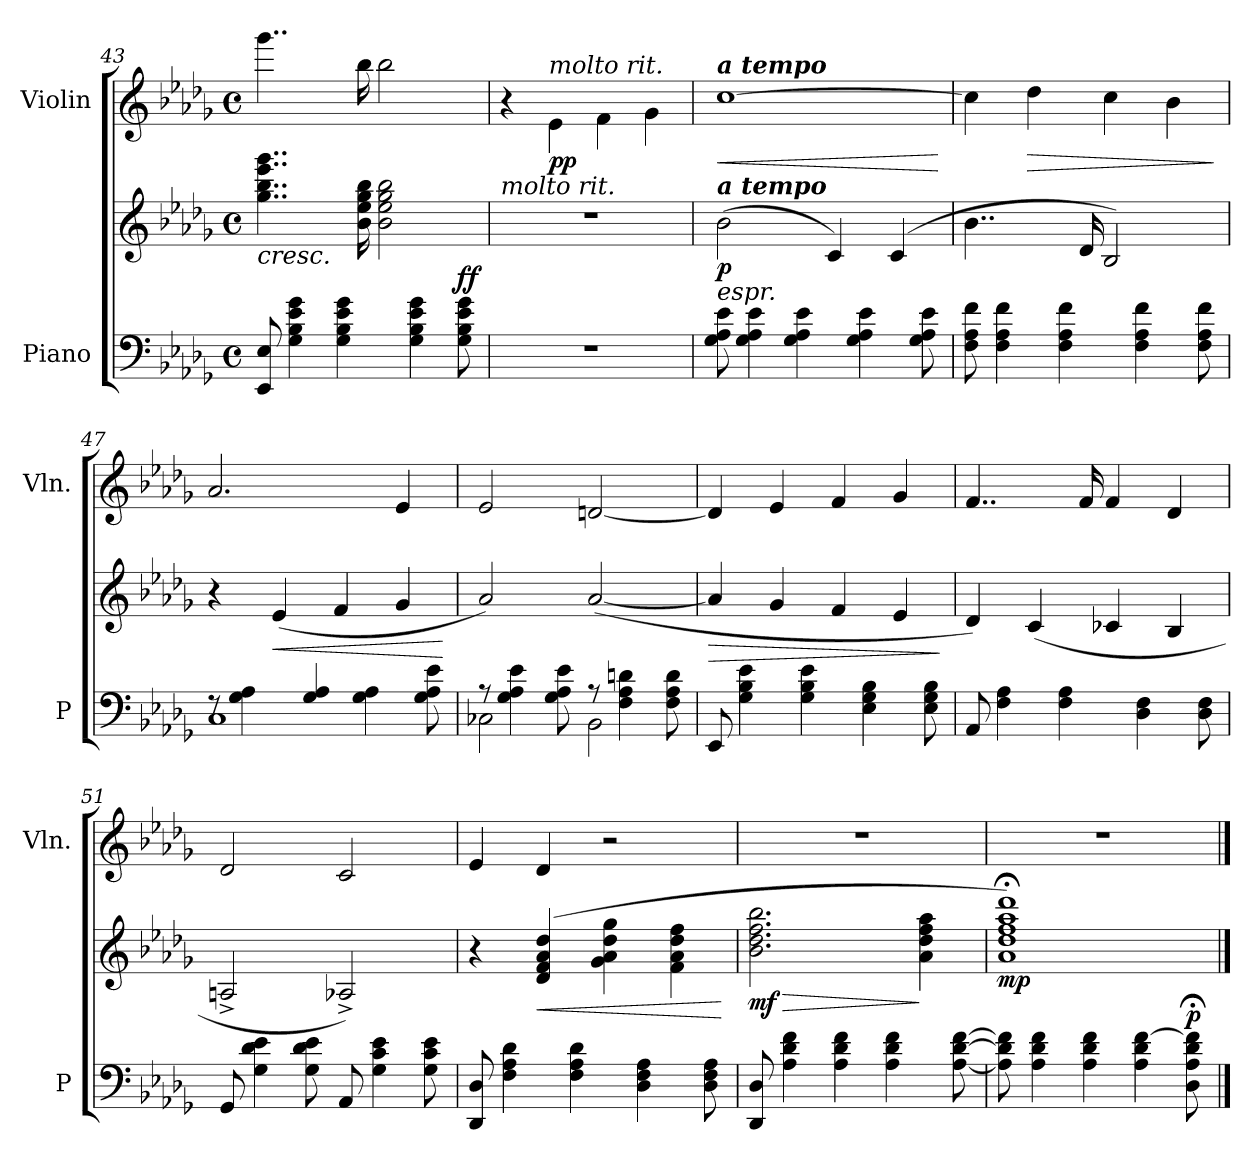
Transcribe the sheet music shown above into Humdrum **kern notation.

**kern	**kern	**dynam	**kern	**dynam
*part2	*part2	*part2	*part1	*part1
*staff3	*staff2	*staff2/3	*staff1	*staff1
*I"Piano	*	*	*I"Violin	*
*I'P	*	*	*I'Vln.	*
*clefF4	*clefG2	*	*clefG2	*
*k[b-e-a-d-g-]	*k[b-e-a-d-g-]	*	*k[b-e-a-d-g-]	*
*M4/4	*M4/4	*	*M4/4	*
*met(c)	*met(c)	*	*met(c)	*
=43	=43	=43	=43	=43
!	!	!LO:HP:b	!	!
8EE-/ 8E-/	4..gg-\ 4..bb-\ 4..eee-\ 4..ggg-\	<	4..ggg-\	.
4G-\ 4B-\ 4e-\ 4g-\	.	.	.	.
4G-\ 4B-\ 4e-\ 4g-\	.	.	.	.
.	16b-\ 16ee-\ 16gg-\ 16bb-\	.	16bb-\	.
.	2b-\ 2ee-\ 2gg-\ 2bb-\	.	2bb-\	.
4G-\ 4B-\ 4e-\ 4g-\	.	.	.	.
!	!	!LO:DY:a=2	!	!
8G-\ 8B-\ 8e-\ 8g-\	.	ff	.	.
.	.	[	.	.
=44	=44	=44	=44	=44
!	!LO:TX:a:i:t=molto rit.	!	!	!
1r	1r	.	4r	.
!	!	!	!LO:TX:a:i:t=molto rit.	!
!	!	!	!	!LO:DY:b
.	.	.	4e-\	pp
.	.	.	4f\	.
.	.	.	4g-\	.
=45	=45	=45	=45	=45
!	!	!	!LO:TX:a:Bi:t=a tempo	!
!	!LO:TX:b:i:t=espr.	!	!	!
!	!LO:TX:a:Bi:t=a tempo	!	!	!
!	!	!LO:DY:b	!	!LO:HP:b
8G-\ 8A-\ 8e-\	(2b-\	p	[1cc	<
4G-\ 4A-\ 4e-\	.	.	.	.
4G-\ 4A-\ 4e-\	.	.	.	.
.	4c/)	.	.	.
4G-\ 4A-\ 4e-\	.	.	.	.
.	(4c/	.	.	.
8G-\ 8A-\ 8e-\	.	.	.	.
.	.	.	.	[
=46	=46	=46	=46	=46
8F\ 8A-\ 8f\	4..b-\	.	4cc\]	.
4F\ 4A-\ 4f\	.	.	.	.
!	!	!	!	!LO:HP:b
.	.	.	4dd-\	>
4F\ 4A-\ 4f\	.	.	.	.
.	16d-/	.	.	.
.	2B-/)	.	4cc\	.
4F\ 4A-\ 4f\	.	.	.	.
.	.	.	4b-\	.
8F\ 8A-\ 8f\	.	.	.	.
.	.	.	.	]
!!LO:PB:g=z
=47	=47	=47	=47	=47
*^	*	*	*	*
8rF	1C	4r	.	2.a-/	.
4G-\ 4A-\	.	.	.	.	.
!	!	!	!LO:HP:b	!	!
.	.	(4e-/	<	.	.
4G-/ 4A-/	.	.	.	.	.
.	.	4f/	.	.	.
4G-\ 4A-\	.	.	.	.	.
.	.	4g-/	.	4e-/	.
8G-\ 8A-\ 8e-\	.	.	.	.	.
*v	*v	*	*	*	*
.	.	[	.	.
=48	=48	=48	=48	=48
*^	*	*	*	*
8r	2C-X\	2a-/)	.	2e-/	.
4G-\ 4A-\ 4e-\	.	.	.	.	.
8G-\ 8A-\ 8e-\	.	.	.	.	.
8r	2BB-\	([2a-/	.	[2dn/	.
4F\ 4A-\ 4dn\	.	.	.	.	.
8F\ 8A-\ 8d\	.	.	.	.	.
*v	*v	*	*	*	*
=49	=49	=49	=49	=49
!	!	!LO:HP:b	!	!
8EE-/	4a-/]	>	4d/]	.
4G-\ 4B-\ 4e-\	.	.	.	.
.	4g-/	.	4e-/	.
4G-\ 4B-\ 4e-\	.	.	.	.
.	4f/	.	4f/	.
4E-\ 4G-\ 4B-\	.	.	.	.
.	4e-/	.	4g-/	.
8E-\ 8G-\ 8B-\	.	.	.	.
.	.	]	.	.
=50	=50	=50	=50	=50
8AA-/	4d-/)	.	4..f/	.
4F\ 4A-\	.	.	.	.
.	(4c/	.	.	.
4F\ 4A-\	.	.	.	.
.	.	.	16f/	.
.	4c-X/	.	4f/	.
4D-\ 4F\	.	.	.	.
.	4B-/	.	4d-/	.
8D-\ 8F\	.	.	.	.
=51	=51	=51	=51	=51
8GG-/	2An^/	.	2d-/	.
4G-\ 4d-\ 4e-\	.	.	.	.
8G-\ 8d-\ 8e-\	.	.	.	.
8AA-/	2A-X^/)	.	2c/	.
4G-\ 4c\ 4e-\	.	.	.	.
8G-\ 8c\ 8e-\	.	.	.	.
=52	=52	=52	=52	=52
8DD-/ 8D-/	4r	.	4e-/	.
4F\ 4A-\ 4d-\	.	.	.	.
!	!	!LO:HP:b	!	!
.	(4d-/ 4f/ 4a-/ 4dd-/	<	4d-/	.
4F\ 4A-\ 4d-\	.	.	.	.
.	4g-\ 4a-\ 4dd-\ 4gg-\	.	2r	.
4D-\ 4F\ 4A-\	.	.	.	.
.	4f\ 4a-\ 4dd-\ 4ff\	.	.	.
8D-\ 8F\ 8A-\	.	.	.	.
.	.	[	.	.
!!LO:LB:g=z
=53	=53	=53	=53	=53
!	!	!LO:HP:b	!	!
!	!	!LO:DY:n=1:b	!	!
8DD-/ 8D-/	2.b-\ 2.dd-\ 2.ff\ 2.bb-\	> mf	1r	.
4A-\ 4d-\ 4f\	.	.	.	.
4A-\ 4d-\ 4f\	.	.	.	.
4A-\ 4d-\ 4f\	.	.	.	.
.	4a-\ 4dd-\ 4ff\ 4aa-\	]	.	.
[8A-\ [8d-\ [8f\	.	.	.	.
=54	=54	=54	=54	=54
!	!	!LO:DY:b	!	!
8A-\] 8d-\] 8f\]	1a-;< 1dd-;< 1ff;< 1aa-;< 1ddd-;<)	mp	1r	.
4A-\ 4d-\ 4f\	.	.	.	.
4A-\ 4d-\ 4f\	.	.	.	.
4A-\ 4d-\ [4f\	.	.	.	.
!	!	!LO:DY:a=2	!	!
8D-\;< 8A-\;< 8d-\;< 8f\];<	.	p	.	.
==	==	==	==	==
*-	*-	*-	*-	*-
